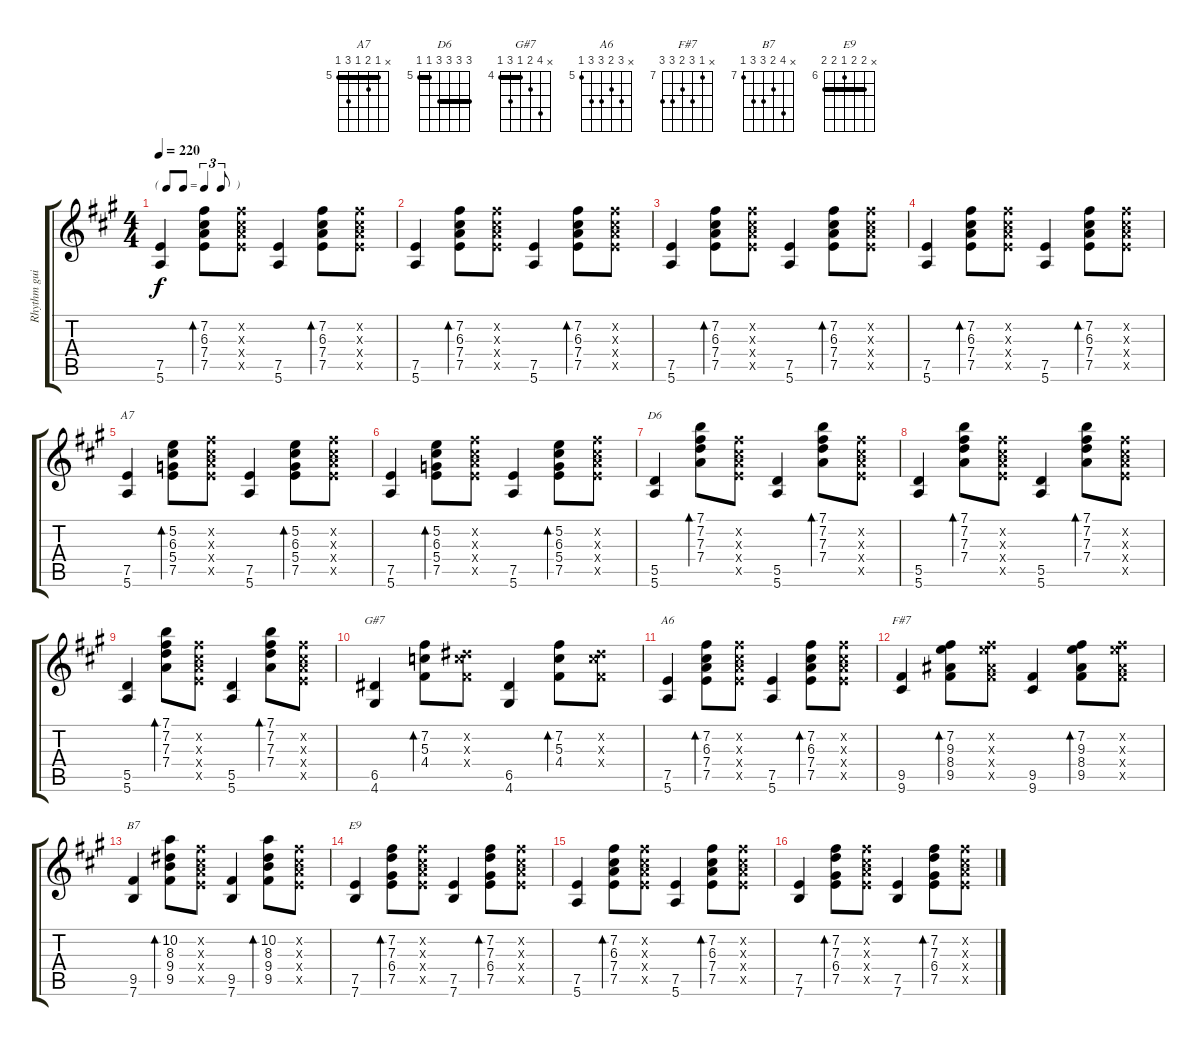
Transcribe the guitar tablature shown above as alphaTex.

\track ("Rhythm guitar" "Rhythm gui") {instrument acousticguitarsteel}
\staff {score tabs}
\tuning (E4 B3 G3 D3 A2 E2) {hide}
\chord ("A7" x 5 6 5 7 5) {firstfret 5 barre 5}
\chord ("D6" 7 7 7 7 5 5) {firstfret 5 barre (5 7)}
\chord ("G#7" x 7 5 4 6 4) {firstfret 4 barre 4}
\chord ("A6" x 7 6 7 7 5) {firstfret 5}
\chord ("F#7" x 7 9 8 9 9) {firstfret 7}
\chord ("B7" x 10 8 9 9 7) {firstfret 7}
\chord ("E9" x 7 7 6 7 7) {firstfret 6 barre 7}
\ts (4 4)
\tf triplet8th
\tempo 220
\clef g2
\ks a
(7.5 5.6).4{dy f} (7.2 6.3 7.4 7.5).8{bd 60} (7.2{x} 6.3{x} 7.4{x} 7.5{x}).8 (7.5 5.6).4 (7.2 6.3 7.4 7.5).8{bd 60} (7.2{x} 6.3{x} 7.4{x} 7.5{x}).8 |
(7.5 5.6).4 (7.2 6.3 7.4 7.5).8{bd 60} (7.2{x} 6.3{x} 7.4{x} 7.5{x}).8 (7.5 5.6).4 (7.2 6.3 7.4 7.5).8{bd 60} (7.2{x} 6.3{x} 7.4{x} 7.5{x}).8 |
(7.5 5.6).4 (7.2 6.3 7.4 7.5).8{bd 60} (7.2{x} 6.3{x} 7.4{x} 7.5{x}).8 (7.5 5.6).4 (7.2 6.3 7.4 7.5).8{bd 60} (7.2{x} 6.3{x} 7.4{x} 7.5{x}).8 |
(7.5 5.6).4 (7.2 6.3 7.4 7.5).8{bd 60} (7.2{x} 6.3{x} 7.4{x} 7.5{x}).8 (7.5 5.6).4 (7.2 6.3 7.4 7.5).8{bd 60} (7.2{x} 6.3{x} 7.4{x} 7.5{x}).8 |
(7.5 5.6).4{ch "A7"} (5.2 6.3 5.4 7.5).8{bd 60} (7.2{x} 6.3{x} 7.4{x} 7.5{x}).8 (7.5 5.6).4 (5.2 6.3 5.4 7.5).8{bd 60} (7.2{x} 6.3{x} 7.4{x} 7.5{x}).8 |
(7.5 5.6).4 (5.2 6.3 5.4 7.5).8{bd 60} (7.2{x} 6.3{x} 7.4{x} 7.5{x}).8 (7.5 5.6).4 (5.2 6.3 5.4 7.5).8{bd 60} (7.2{x} 6.3{x} 7.4{x} 7.5{x}).8 |
(5.5 5.6).4{ch "D6"} (7.1 7.2 7.3 7.4).8{bd 60} (7.2{x} 6.3{x} 7.4{x} 7.5{x}).8 (5.5 5.6).4 (7.1 7.2 7.3 7.4).8{bd 60} (7.2{x} 6.3{x} 7.4{x} 7.5{x}).8 |
(5.5 5.6).4 (7.1 7.2 7.3 7.4).8{bd 60} (7.2{x} 6.3{x} 7.4{x} 7.5{x}).8 (5.5 5.6).4 (7.1 7.2 7.3 7.4).8{bd 60} (7.2{x} 6.3{x} 7.4{x} 7.5{x}).8 |
(5.5 5.6).4 (7.1 7.2 7.3 7.4).8{bd 60} (7.2{x} 6.3{x} 7.4{x} 7.5{x}).8 (5.5 5.6).4 (7.1 7.2 7.3 7.4).8{bd 60} (7.2{x} 6.3{x} 7.4{x} 7.5{x}).8 |
(6.5 4.6).4{ch "G#7"} (7.2 5.3 4.4).8{bd 60} (4.2{x} 5.3{x} 4.4{x}).8 (6.5 4.6).4 (7.2 5.3 4.4).8{bd 60} (4.2{x} 5.3{x} 4.4{x}).8 |
(7.5 5.6).4{ch "A6"} (7.2 6.3 7.4 7.5).8{bd 60} (7.2{x} 6.3{x} 7.4{x} 7.5{x}).8 (7.5 5.6).4 (7.2 6.3 7.4 7.5).8{bd 60} (7.2{x} 6.3{x} 7.4{x} 7.5{x}).8 |
(9.5 9.6).4{ch "F#7"} (7.2 9.3 8.4 9.5).8{bd 60} (7.2{x} 9.3{x} 8.4{x} 9.5{x}).8 (9.5 9.6).4 (7.2 9.3 8.4 9.5).8{bd 60} (7.2{x} 9.3{x} 8.4{x} 9.5{x}).8 |
(9.5 7.6).4{ch "B7"} (10.2 8.3 9.4 9.5).8{bd 60} (7.2{x} 6.3{x} 7.4{x} 7.5{x}).8 (9.5 7.6).4 (10.2 8.3 9.4 9.5).8{bd 60} (7.2{x} 6.3{x} 7.4{x} 7.5{x}).8 |
(7.5 7.6).4{ch "E9"} (7.2 7.3 6.4 7.5).8{bd 60} (7.2{x} 6.3{x} 7.4{x} 7.5{x}).8 (7.5 7.6).4 (7.2 7.3 6.4 7.5).8{bd 60} (7.2{x} 6.3{x} 7.4{x} 7.5{x}).8 |
(7.5 5.6).4 (7.2 6.3 7.4 7.5).8{bd 60} (7.2{x} 6.3{x} 7.4{x} 7.5{x}).8 (7.5 5.6).4 (7.2 6.3 7.4 7.5).8{bd 60} (7.2{x} 6.3{x} 7.4{x} 7.5{x}).8 |
(7.5 7.6).4 (7.2 7.3 6.4 7.5).8{bd 60} (7.2{x} 6.3{x} 7.4{x} 7.5{x}).8 (7.5 7.6).4 (7.2 7.3 6.4 7.5).8{bd 60} (7.2{x} 6.3{x} 7.4{x} 7.5{x}).8
